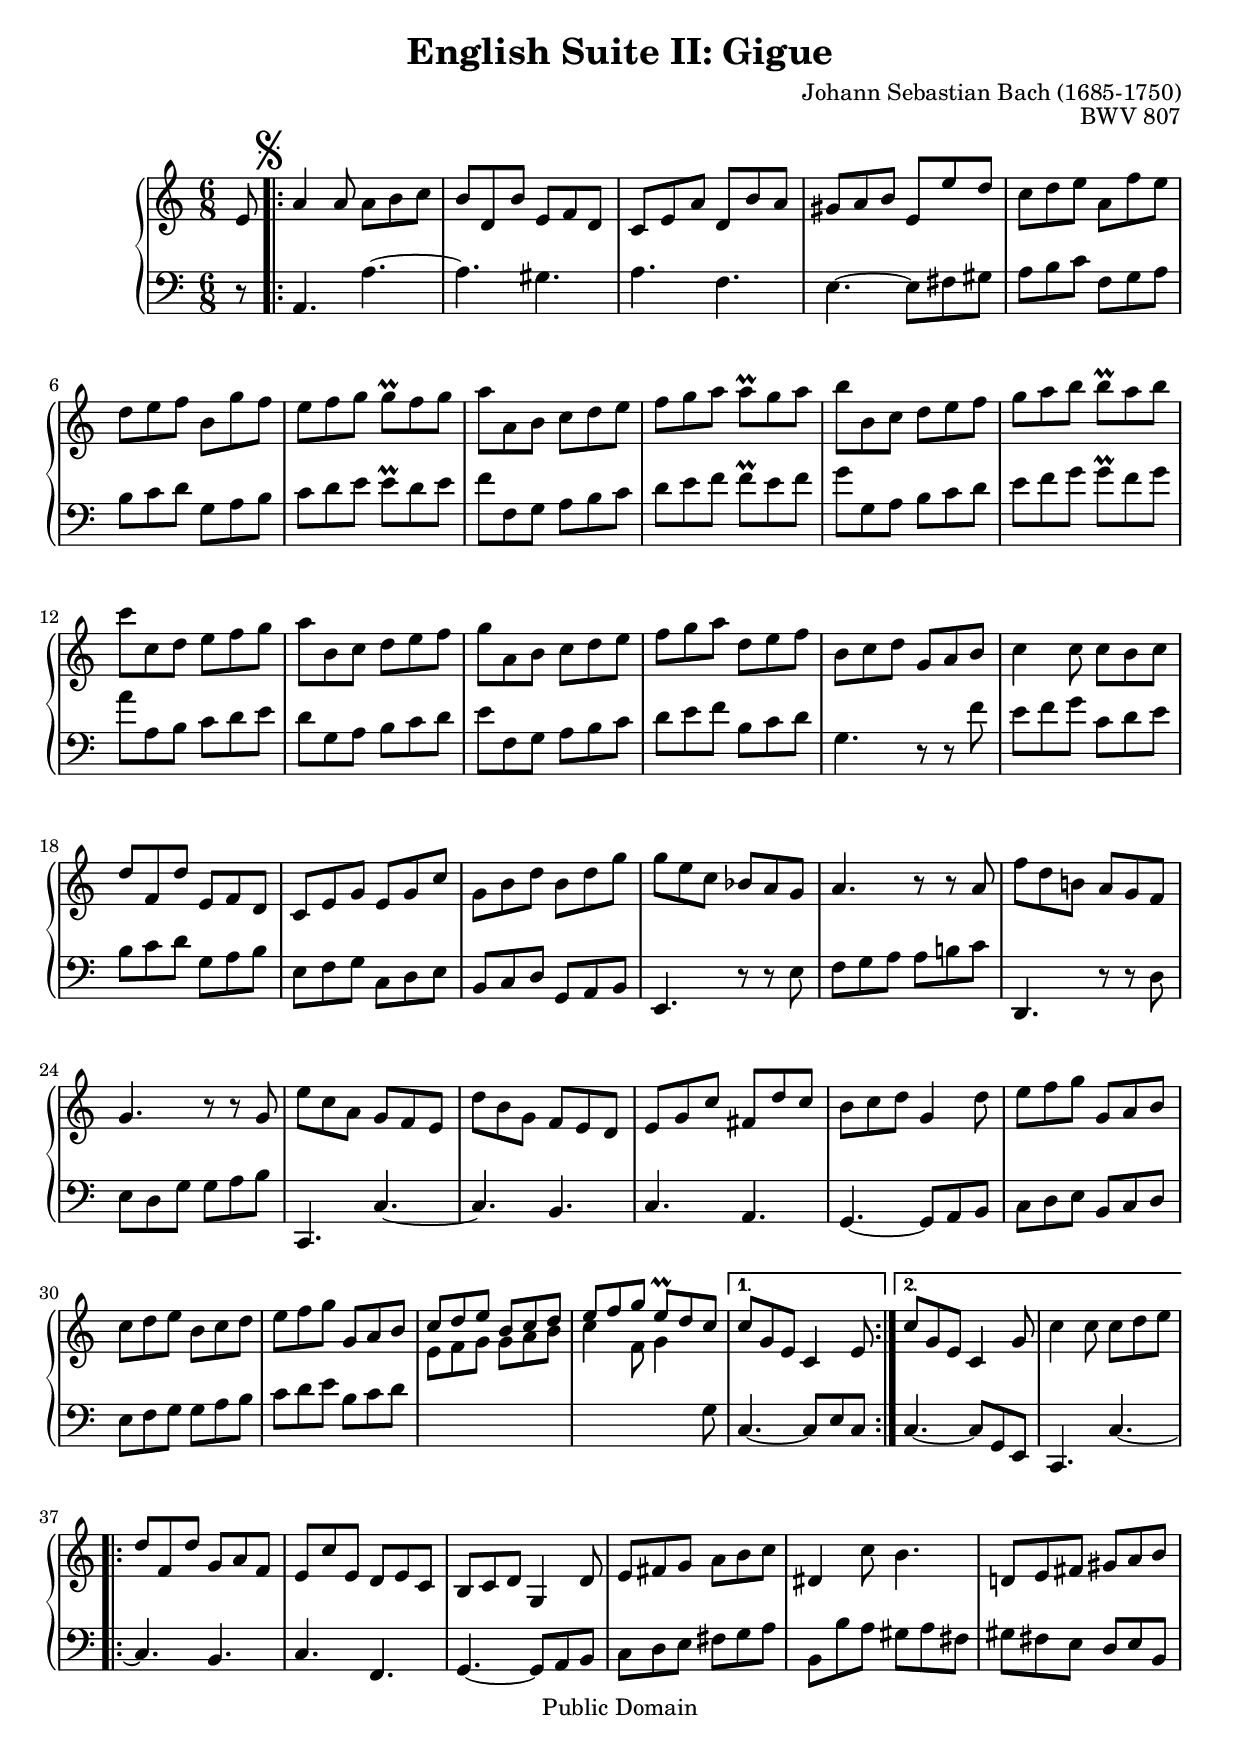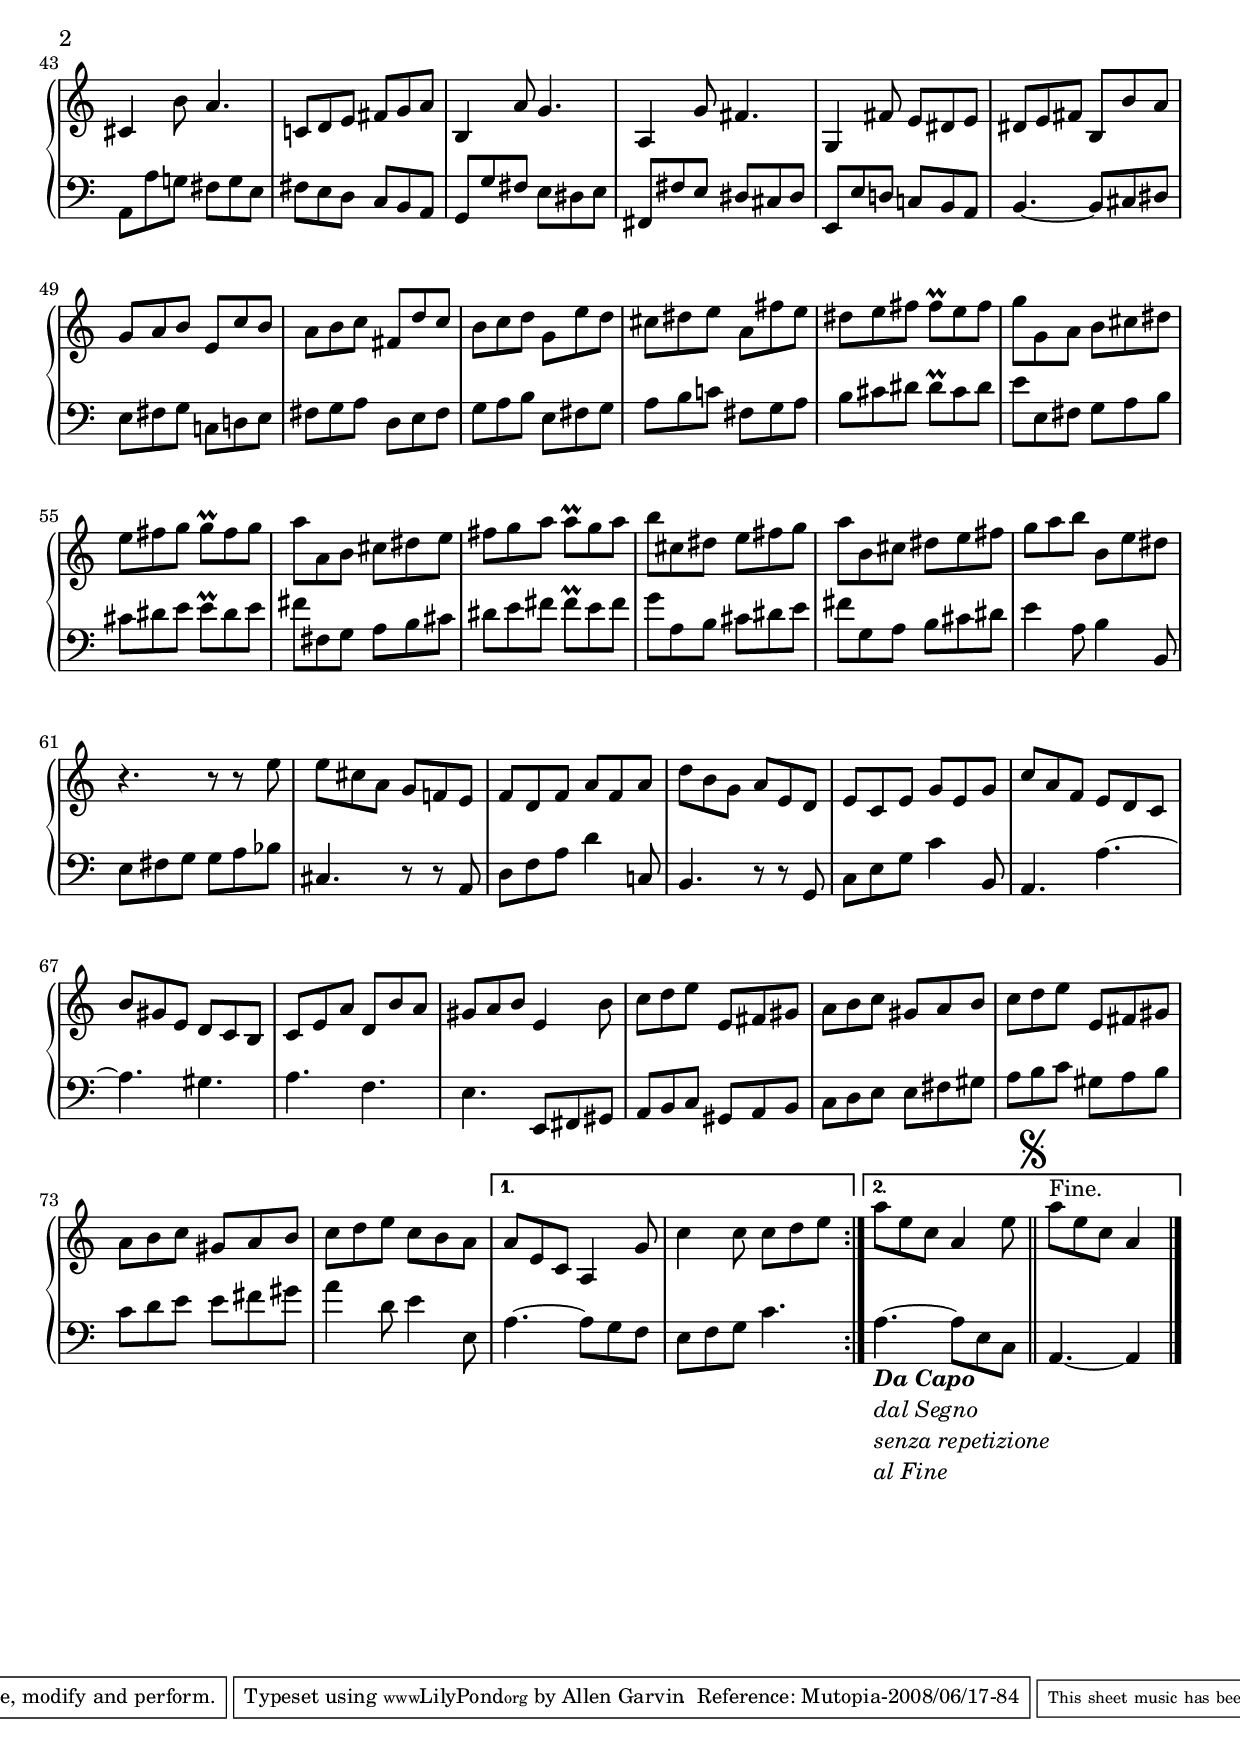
\include "english.ly"

\header {
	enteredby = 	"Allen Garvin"
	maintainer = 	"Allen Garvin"
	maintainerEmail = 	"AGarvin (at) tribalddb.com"
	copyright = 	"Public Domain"
	filename = 	"bach-english-suite-2-prelude.ly"
	title = 	"English Suite II: Gigue"
	opus = 	"BWV 807"
	composer =	"Johann Sebastian Bach (1685-1750)"
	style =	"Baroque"
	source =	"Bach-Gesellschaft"
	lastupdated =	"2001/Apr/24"

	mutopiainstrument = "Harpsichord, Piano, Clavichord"
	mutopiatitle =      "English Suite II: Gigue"
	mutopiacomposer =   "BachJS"
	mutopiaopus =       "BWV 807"
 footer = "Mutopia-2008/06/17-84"
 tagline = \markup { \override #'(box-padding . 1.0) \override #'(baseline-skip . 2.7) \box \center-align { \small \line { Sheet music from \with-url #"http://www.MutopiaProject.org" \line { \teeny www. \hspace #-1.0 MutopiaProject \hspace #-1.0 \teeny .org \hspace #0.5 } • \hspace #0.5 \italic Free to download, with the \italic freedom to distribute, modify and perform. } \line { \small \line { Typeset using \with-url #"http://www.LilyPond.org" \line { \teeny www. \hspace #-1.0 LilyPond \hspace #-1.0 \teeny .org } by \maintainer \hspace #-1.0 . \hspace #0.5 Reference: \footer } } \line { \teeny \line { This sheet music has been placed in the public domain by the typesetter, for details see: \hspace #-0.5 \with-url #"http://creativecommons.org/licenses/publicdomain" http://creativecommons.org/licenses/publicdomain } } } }
}

barSegno = \mark \markup {\musicglyph #"scripts.segno"}

\version "2.11.46"

voiceone =  \relative c' {
	\key a \minor
	\clef "treble"
	\time 6/8

	\partial 8 e8				|\barSegno

	\repeat "volta" 2 {
		a4 a8  a[ b c]				|
		b[ d, b']  e,[ f d]				|
		c[ e a]  d,[ b' a]				|
		gs[ a b]  e,[ e' d]				|
		c[ d e]  a,[ f' e]				|
		d[ e f]  b,[ g' f]				|
		e[ f g]  g[\prall f g]			|
		a[ a, b]  c[ d e] 				|
		f[ g a]  a[\prall g a] 			|
		b[ b, c]  d[ e f]				|
		g[ a b]  b[\prall a b]			|
		c[ c, d]  e[ f g]				|
		a[ b, c]  d[ e f]				|
		g[ a, b]  c[ d e]				|
		f[ g a]  d,[ e f]				|
		b,[ c d]  g,[ a b]				|
		c4 c8  c[ b c]				|
		d[ f, d']  e,[ f d]				|
		c[ e g]  e[ g c]				|
		g[ b d]  b[ d g]				|
		g[ e c]  bf[ a g]				|
		a4. r8 r a					|
		f'[ d b!]  a[ g f]				|
		g4. r8 r g					|
		e'[ c a]  g[ f e]				|
		d'[ b g]  f[ e d]				|
		e[ g c]  fs,[ d' c]				|
		b[ c d] g,4 d'8				|
		e[ f g]  g,[ a b]				|
		c[ d e]  b[ c d]				|
		e[ f g]  g,[ a b]				|
		\stemUp
		c[ d e]  b[ c d]				|
		e[ f g]  e[\prall d c]			|
		\stemNeutral
	}
	\alternative { {  c[ g e] c4 e8 } {  c'[ g e] c4 g'8 | c4 c8  c[ d e] } }
	\repeat "volta" 2 {
		d[ f, d']  g,[ a f]
		e[ c' e,]  d[ e c]
		b[ c d] g,4 d'8
		e[ fs g]  a[ b c]
		ds,4 c'8 b4.
		d,!8[ e fs]  gs[ a b]
		cs,4 b'8 a4.
		c,!8[ d e]  fs[ g a]
		b,4 a'8 g4.
		a,4 g'8 fs4.
		g,4 fs'8  e[ ds e]
		ds[ e fs]  b,[ b' a]
		g[ a b]  e,[ c' b]
		a[ b c]  fs,[ d' c]
		b[ c d]  g,[ e' d]
		cs[ ds e]  a,[ fs' e]
		ds[ e fs]  fs[\prall e fs]
		g[ g, a]  b[ cs ds]
		e[ fs g]  g[\prall fs g]
		a[ a, b]  cs[ ds e]
		fs[ g a]  a[\prall g a]
		b[ cs, ds]  e[ fs g]
		a[ b, cs]  ds[ e fs]
		g[ a b]  b,[ e ds]
		r4. r8 r e 
		e[ cs a]  g[ f! e]
		f[ d f]  a[ f a]
		d[ b g]  a[ e d]
		e[ c e]  g[ e g]
		c[ a f]  e[ d c]
		b'[ gs e]  d[ c b]
		c[ e a]  d,[ b' a]
		gs[ a b] e,4 b'8
		c[ d e]  e,[ fs gs]
		a[ b c]  gs[ a b]
		c[ d e]  e,[ fs gs]
		a[ b c]  gs[ a b]
		c[ d e]  c[ b a]
	}
	\alternative {
		{  a[ e c] a4 g'8 | c4 c8 c d e }
		{  a[ e c] a4 e'8 \bar "||"\barSegno  a[^"Fine." e c] a4 \bar "|." }
	}
}

voicetwo =  \relative c {
	\key a \minor
	\clef "bass"
	\time 6/8

	\partial 8 r8
	\repeat "volta" 2 {
		a4. a' ~
		a gs
		a f
		e ~  e8[ fs gs]
		a[ b c]  f,[ g a]
		b[ c d]  g,[ a b]
		c[ d e]  e[\prall d e]
		f[ f, g]  a[ b c]
		d[ e f]  f[\prall e f]
		g[ g, a]  b[ c d]
		e[ f g]  g[\prall f g]
		a[ a, b]  c[ d e]
		d[ g, a]  b[ c d]
		e[ f, g]  a[ b c]
		d[ e f]  b,[ c d]
		g,4. r8 r f'
		e[ f g]  c,[ d e]
		b[ c d]  g,[ a b]
		e,[ f g]  c,[ d e]
		b[ c d]  g,[ a b]
		e,4. r8 r e'8 
		f[ g a]  a[ b! c]
		d,,4. r8 r d'
		e[ d g]  g[ a b]
		c,,4. c' ~
		c b
		c a
		g ~  g8[ a b] 
		c[ d e]  b[ c d] 
		e[ f g]  g[ a b]
		c[ d e]  b[ c d]
		\change Staff = treble  
		\stemDown
		e[ f g]  g[ a b]
		c4 f,8 g4 
		\change Staff = bass
		\stemNeutral
		g,8
	}
	\alternative { { c,4. ~  c8[ e c] } { c4. ~  c8[ g e] | c4. c' ~ } }
	\repeat "volta" 2 {
		c4. b
		c f,
		g ~  g8[ a b]
		c[ d e]  fs[ g a]
		b,[ b' a]  gs[ a fs]
		gs[ fs e]  d[ e b]
		a[ a' g!]  fs[ g e]
		fs[ e d]  c[ b a]
		g[ g' fs]  e[ ds e]
		fs,[ fs' e]  ds[ cs ds]
		e,[ e' d!]  c![ b a]
		b4. ~  b8[ cs ds]
		e[ fs g]  c,![ d! e]
		fs[ g a]  d,[ e fs]
		g[ a b]  e,[ fs g]
		a[ b c!]  fs,[ g a]
		b[ cs ds]  ds[\prall cs ds]
		e[ e, fs]  g[ a b]
		cs[ ds e]  e[\prall ds e]
		fs[ fs, g]  a[ b cs]
		ds[ e fs]  fs[\prall e fs]
		g[ a, b]  cs[ ds e]
		fs[ g, a]  b[ cs ds]
		e4 a,8 b4 b,8
		e[ fs g]  g[ a bf]
		cs,4. r8 r a
		d[ f a] d4 c,!8
		b4. r8 r g
		c[ e g] c4 b,8
		a4. a' ~
		a gs
		a f
		e  e,8[ fs gs]
		a[ b c]  gs[ a b]
		c[ d e]  e[ fs gs]
		a[ b c]  gs[ a b]
		c[ d e]  e[ fs gs]
		a4 d,8 e4 e,8
	}
	\alternative {
		{ a4. ~  a8[ g f] |  e[ f g] c4. }
		{ a4._\markup \column{
			\line {\bold \italic "Da Capo"}
			\line {\italic "dal Segno"}
			\line {\italic "senza repetizione"}
			\line {\italic "al Fine"}
		}  
		~  a8[ e c] \bar "||"|\barSegno a4. ~ a4 \bar "|." }
	}

}

\score {
	\context GrandStaff << 
		\context Staff = treble<< \voiceone >>
		\context Staff = "bass" << \voicetwo >>
	>>
	\layout{
%		line-width = 18.0 \cm
	}
	\midi { \context { \Score tempoWholesPerMinute = #(ly:make-moment 570 8) } }
}
